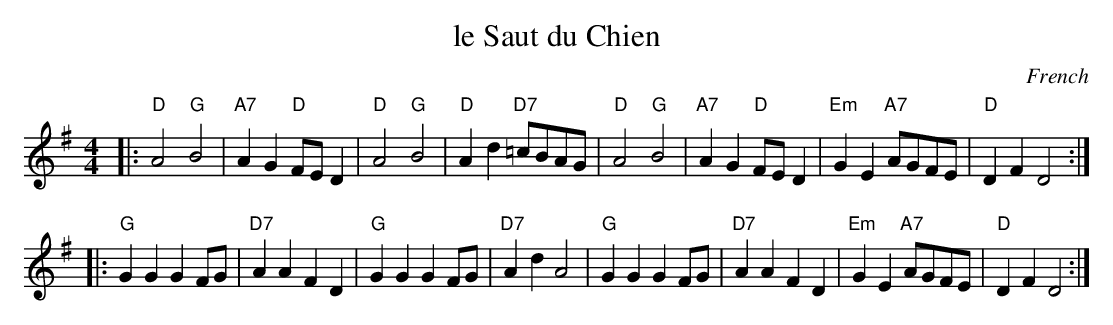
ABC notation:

X:1
T:le Saut du Chien
O:French
M:4/4
K:Dmix
|:\
"D"A4 "G"B4 | "A7"A2G2 "D"FED2 | "D"A4 "G"B4 | "D"A2d2 "D7"=cBAG |\
"D"A4 "G"B4 | "A7"A2G2 "D"FED2 | "Em"G2E2 "A7"AGFE | "D"D2F2 D4 :|
|:\
"G"G2G2 G2FG | "D7"A2A2 F2D2 | "G"G2G2 G2FG | "D7"A2d2 A4 |\
"G"G2G2 G2FG | "D7"A2A2 F2D2 | "Em"G2E2 "A7"AGFE | "D"D2F2 D4 :|
